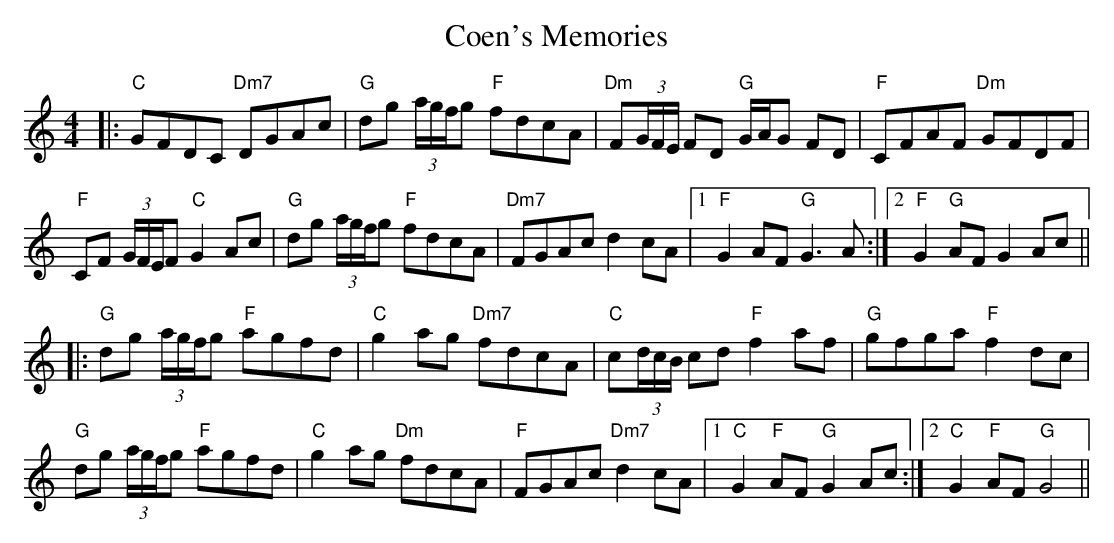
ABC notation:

X:1
T: Coen's Memories
M: 4/4
L: 1/8
K: Cmaj
|:"C"GFDC "Dm7"DGAc|"G"dg (3a/g/f/g "F"fdcA|"Dm"F(3G/F/E/ FD "G"G/A/G FD|"F"CFAF "Dm"GFDF|
"F"CF (3G/F/E/F "C"G2 Ac|"G"dg (3a/g/f/g "F"fdcA|"Dm7"FGAc d2 cA|1 "F"G2 AF "G"G3 A:|2 "F"G2 "G"AF G2 Ac||
|:"G"dg (3a/g/f/g "F"agfd|"C"g2 ag "Dm7"fdcA|"C"c(3d/c/B/ cd "F"f2 af|"G"gfga "F"f2 dc|
"G"dg (3a/g/f/g "F"agfd|"C"g2 ag "Dm"fdcA|"F"FGAc "Dm7"d2 cA|1 "C"G2 "F"AF "G"G2 Ac:|2 "C"G2 "F"AF "G"G4||
